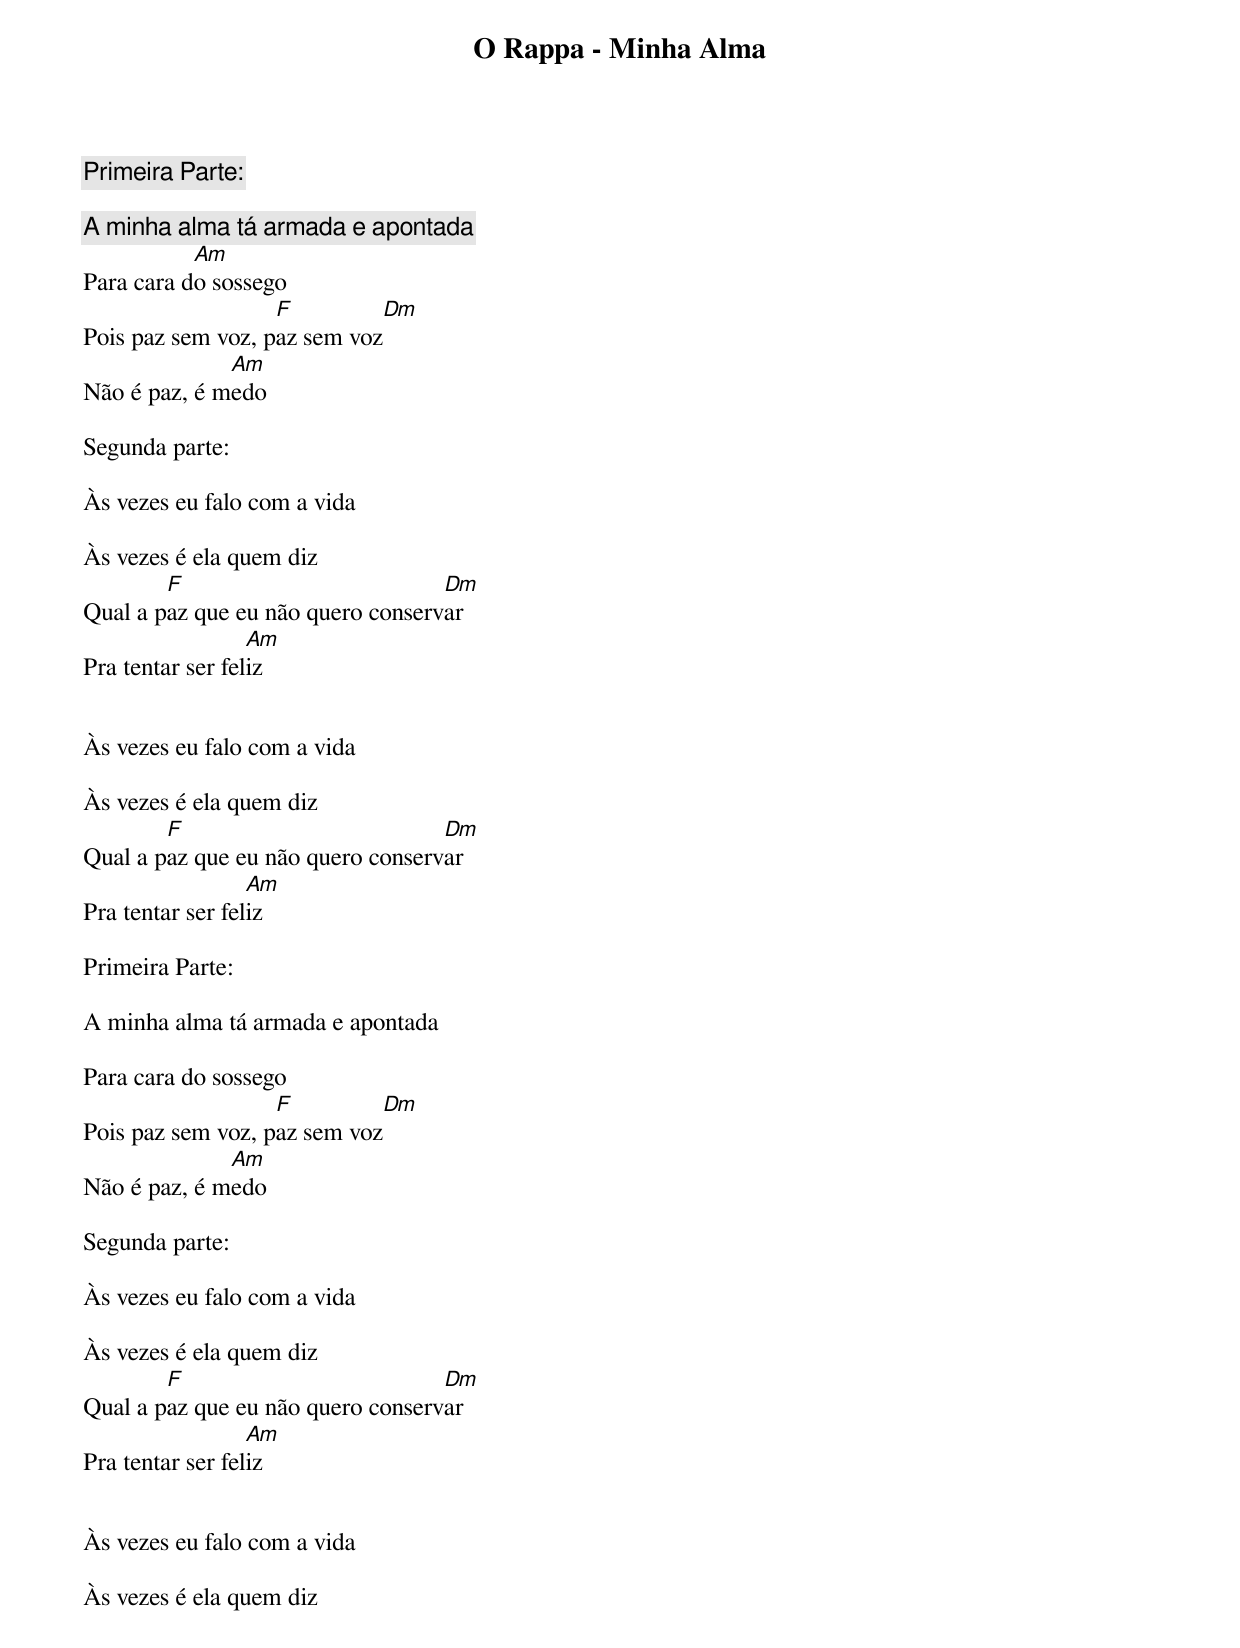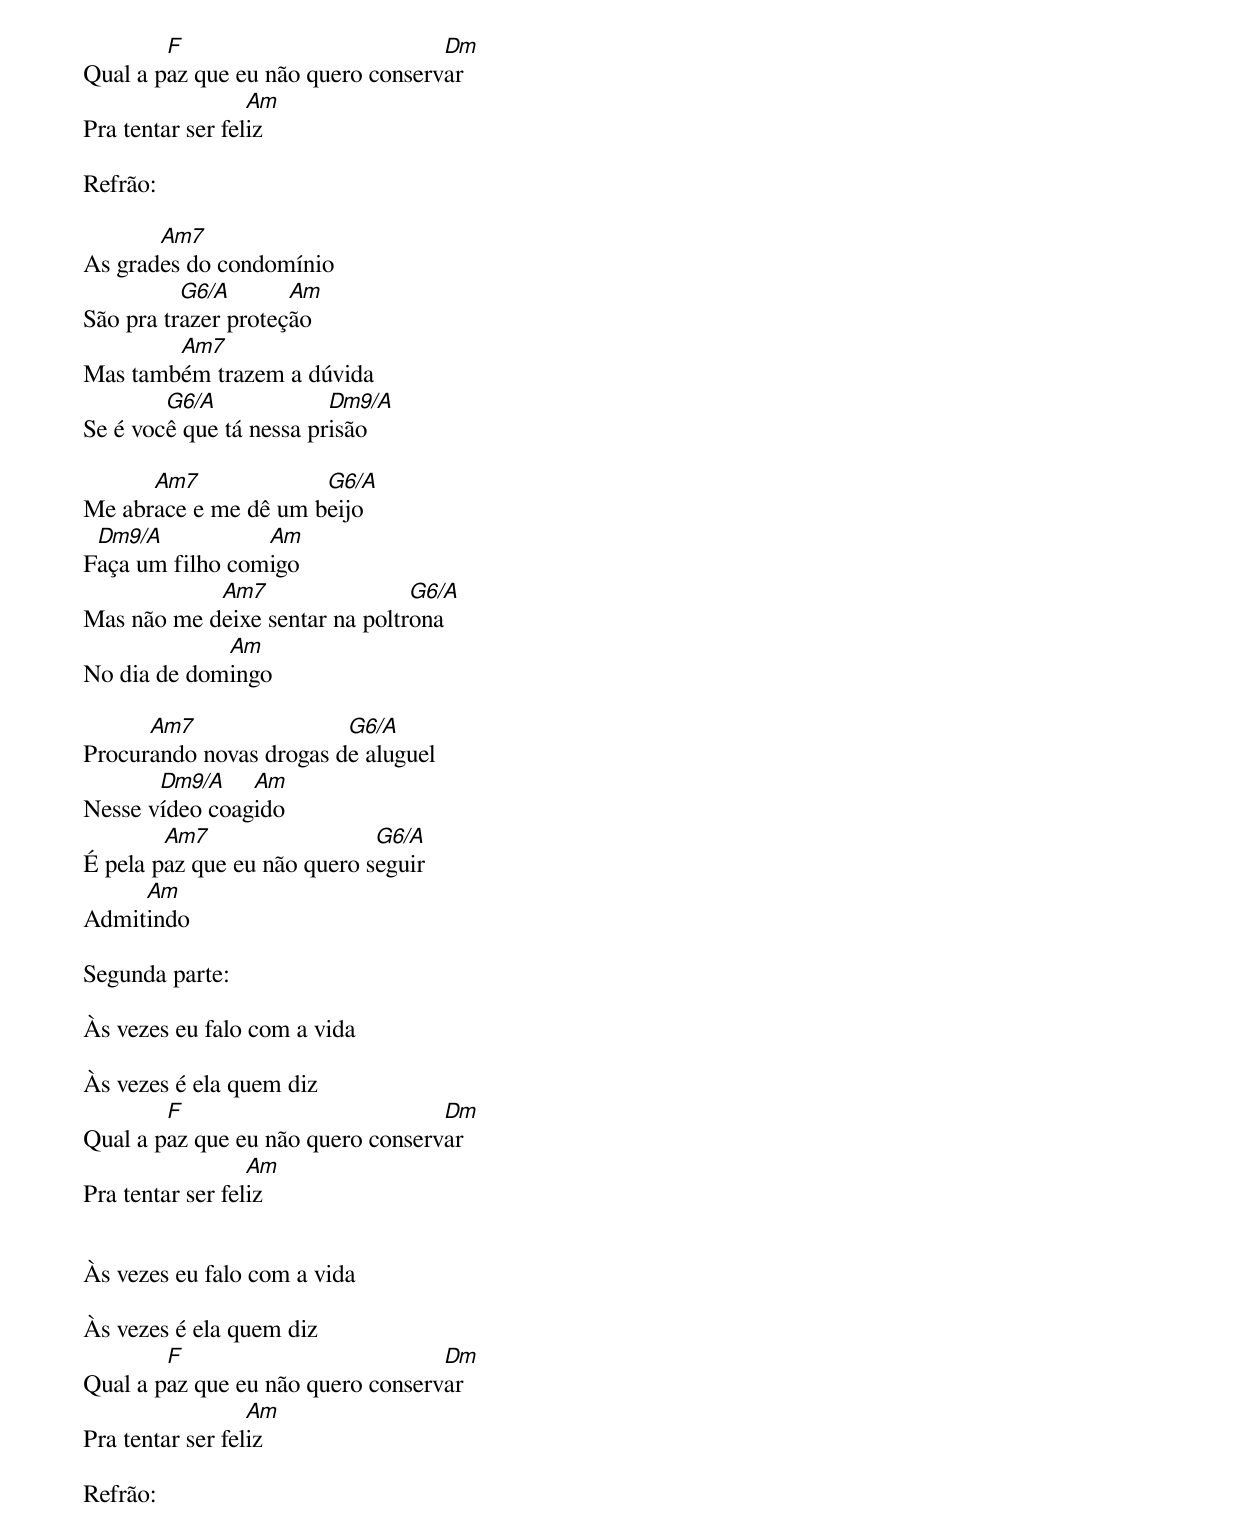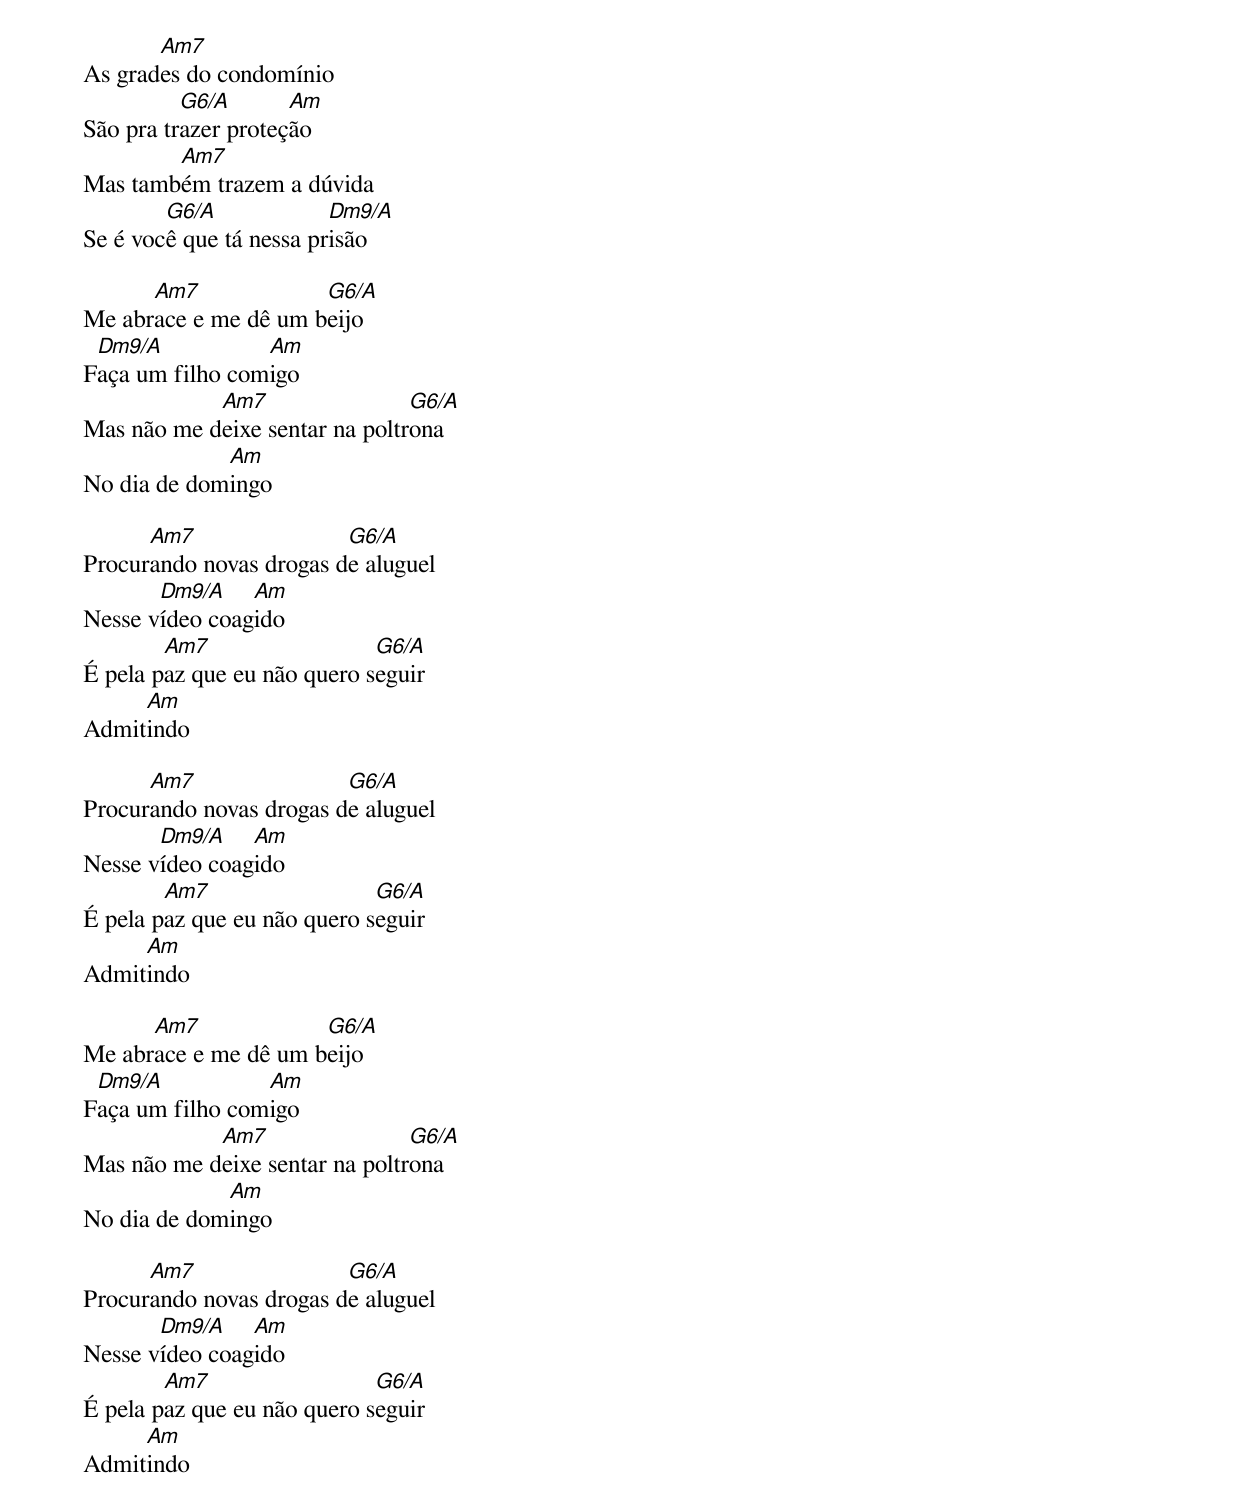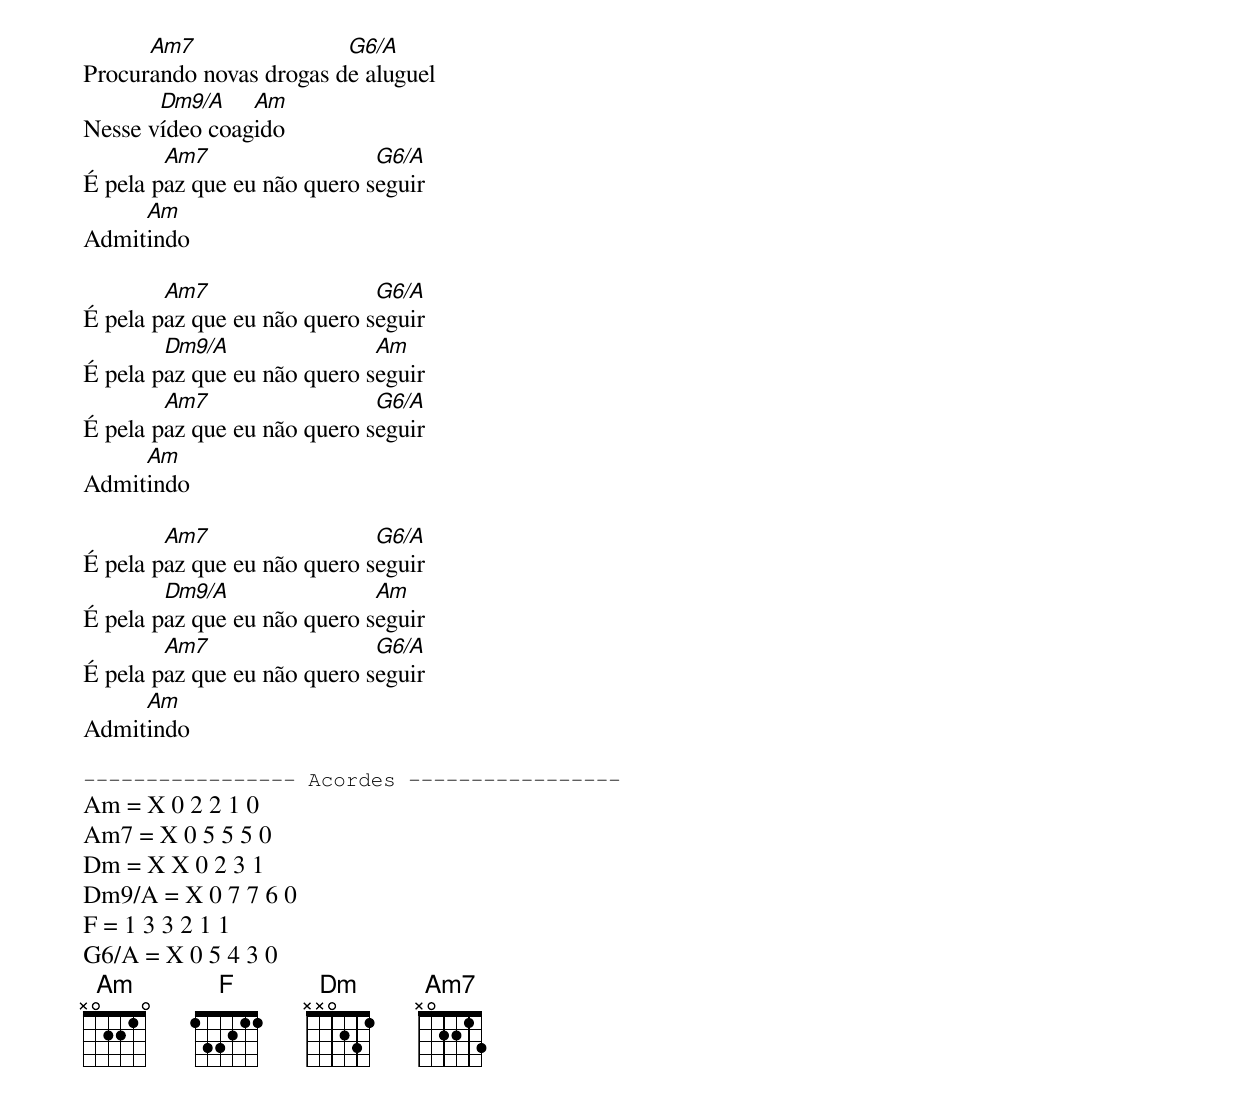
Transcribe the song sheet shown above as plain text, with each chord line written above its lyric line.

O Rappa - Minha Alma

Primeira Parte:

A minha alma tá armada e apontada
           Am
Para cara do sossego
                   F          Dm
Pois paz sem voz, paz sem voz
              Am
Não é paz, é medo

Segunda parte:

Às vezes eu falo com a vida

Às vezes é ela quem diz
        F                          Dm
Qual a paz que eu não quero conservar
                  Am
Pra tentar ser feliz


Às vezes eu falo com a vida

Às vezes é ela quem diz
        F                          Dm
Qual a paz que eu não quero conservar
                  Am
Pra tentar ser feliz

Primeira Parte:

A minha alma tá armada e apontada

Para cara do sossego
                   F          Dm
Pois paz sem voz, paz sem voz
              Am
Não é paz, é medo

Segunda parte:

Às vezes eu falo com a vida

Às vezes é ela quem diz
        F                          Dm
Qual a paz que eu não quero conservar
                  Am
Pra tentar ser feliz


Às vezes eu falo com a vida

Às vezes é ela quem diz
        F                          Dm
Qual a paz que eu não quero conservar
                  Am
Pra tentar ser feliz

Refrão:

       Am7
As grades do condomínio
          G6/A       Am
São pra trazer proteção
        Am7
Mas também trazem a dúvida
        G6/A             Dm9/A
Se é você que tá nessa prisão

      Am7             G6/A
Me abrace e me dê um beijo
 Dm9/A           Am
Faça um filho comigo
            Am7                 G6/A
Mas não me deixe sentar na poltrona
             Am
No dia de domingo

      Am7                G6/A
Procurando novas drogas de aluguel
       Dm9/A    Am
Nesse vídeo coagido
        Am7                  G6/A
É pela paz que eu não quero seguir
     Am
Admitindo

Segunda parte:

Às vezes eu falo com a vida

Às vezes é ela quem diz
        F                          Dm
Qual a paz que eu não quero conservar
                  Am
Pra tentar ser feliz


Às vezes eu falo com a vida

Às vezes é ela quem diz
        F                          Dm
Qual a paz que eu não quero conservar
                  Am
Pra tentar ser feliz

Refrão:

       Am7
As grades do condomínio
          G6/A       Am
São pra trazer proteção
        Am7
Mas também trazem a dúvida
        G6/A             Dm9/A
Se é você que tá nessa prisão

      Am7             G6/A
Me abrace e me dê um beijo
 Dm9/A           Am
Faça um filho comigo
            Am7                 G6/A
Mas não me deixe sentar na poltrona
             Am
No dia de domingo

      Am7                G6/A
Procurando novas drogas de aluguel
       Dm9/A    Am
Nesse vídeo coagido
        Am7                  G6/A
É pela paz que eu não quero seguir
     Am
Admitindo

      Am7                G6/A
Procurando novas drogas de aluguel
       Dm9/A    Am
Nesse vídeo coagido
        Am7                  G6/A
É pela paz que eu não quero seguir
     Am
Admitindo

      Am7             G6/A
Me abrace e me dê um beijo
 Dm9/A           Am
Faça um filho comigo
            Am7                 G6/A
Mas não me deixe sentar na poltrona
             Am
No dia de domingo

      Am7                G6/A
Procurando novas drogas de aluguel
       Dm9/A    Am
Nesse vídeo coagido
        Am7                  G6/A
É pela paz que eu não quero seguir
     Am
Admitindo

      Am7                G6/A
Procurando novas drogas de aluguel
       Dm9/A    Am
Nesse vídeo coagido
        Am7                  G6/A
É pela paz que eu não quero seguir
     Am
Admitindo

        Am7                  G6/A
É pela paz que eu não quero seguir
        Dm9/A                Am
É pela paz que eu não quero seguir
        Am7                  G6/A
É pela paz que eu não quero seguir
     Am
Admitindo

        Am7                  G6/A
É pela paz que eu não quero seguir
        Dm9/A                Am
É pela paz que eu não quero seguir
        Am7                  G6/A
É pela paz que eu não quero seguir
     Am
Admitindo

----------------- Acordes -----------------
Am = X 0 2 2 1 0
Am7 = X 0 5 5 5 0
Dm = X X 0 2 3 1
Dm9/A = X 0 7 7 6 0
F = 1 3 3 2 1 1
G6/A = X 0 5 4 3 0
